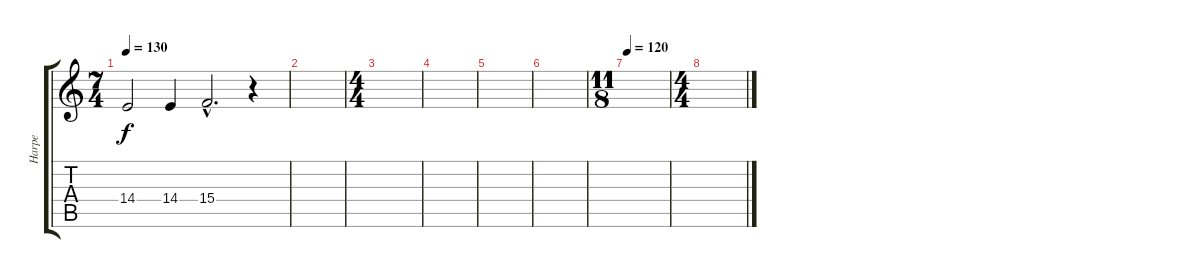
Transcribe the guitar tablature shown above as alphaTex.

\track ("Harpe" "Harpe") {instrument orchestralharp}
\staff {score tabs}
\tuning (E4 B3 G3 D3 A2 E2) {hide}
\ts (7 4)
\tempo 130
\clef g2
\ks c
14.4.2{dy f} 14.4.4 15.4{hac}.2{d} r.4 |
|
\ts (4 4)
|
|
|
|
\ts (11 8)
\tempo 120
|
\ts (4 4)
